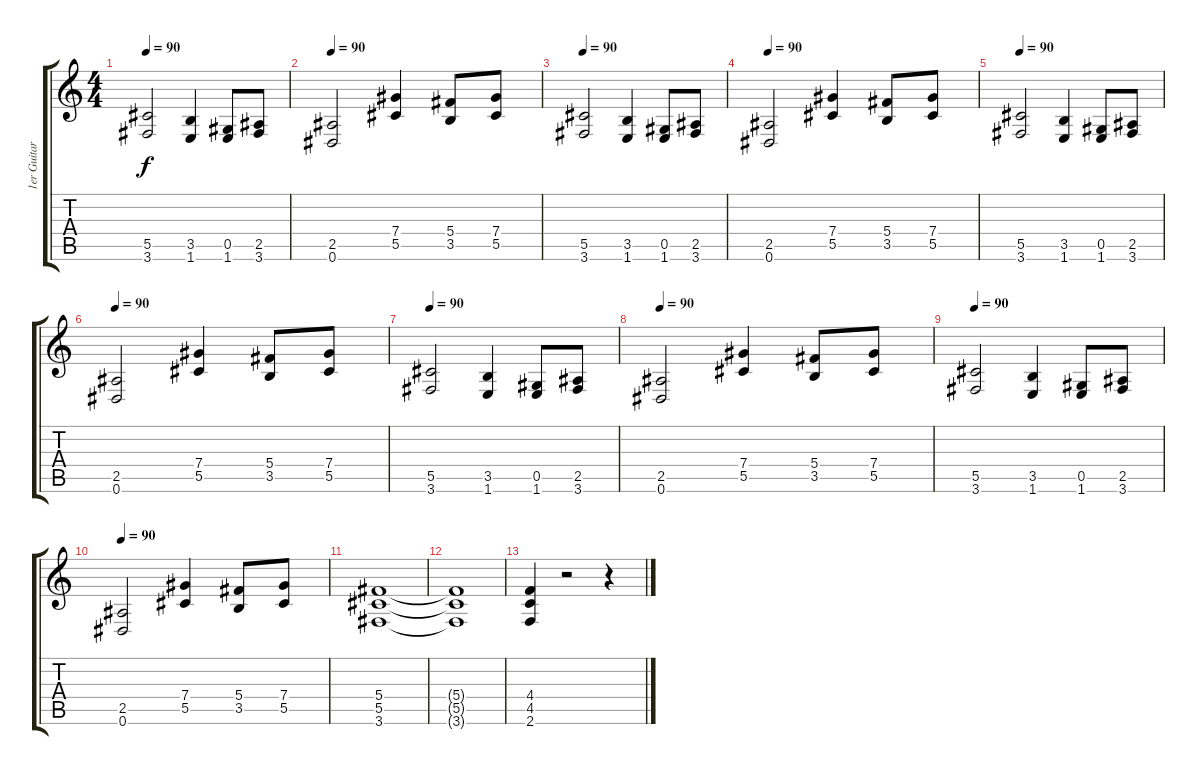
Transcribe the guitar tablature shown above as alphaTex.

\track ("1er Guitarra" "1er Guitar") {instrument overdrivenguitar}
\staff {score tabs}
\tuning (Eb4 Bb3 Gb3 Db3 Ab2 Eb2) {hide}
\ts (4 4)
\tempo 90
\clef g2
\ks c
(5.5 3.6).2{dy f} (3.5 1.6).4 (0.5 1.6).8 (2.5 3.6).8 |
\tempo 90
(2.5 0.6).2 (7.4 5.5).4 (5.4 3.5).8 (7.4 5.5).8 |
\tempo 90
(5.5 3.6).2 (3.5 1.6).4 (0.5 1.6).8 (2.5 3.6).8 |
\tempo 90
(2.5 0.6).2 (7.4 5.5).4 (5.4 3.5).8 (7.4 5.5).8 |
\tempo 90
(5.5 3.6).2 (3.5 1.6).4 (0.5 1.6).8 (2.5 3.6).8 |
\tempo 90
(2.5 0.6).2 (7.4 5.5).4 (5.4 3.5).8 (7.4 5.5).8 |
\tempo 90
(5.5 3.6).2 (3.5 1.6).4 (0.5 1.6).8 (2.5 3.6).8 |
\tempo 90
(2.5 0.6).2 (7.4 5.5).4 (5.4 3.5).8 (7.4 5.5).8 |
\tempo 90
(5.5 3.6).2 (3.5 1.6).4 (0.5 1.6).8 (2.5 3.6).8 |
\tempo 90
(2.5 0.6).2 (7.4 5.5).4 (5.4 3.5).8 (7.4 5.5).8 |
(5.4 5.5 3.6).1 |
(5.4{t} 5.5{t} 3.6{t}).1 |
(4.4 4.5 2.6).4 r.2 r.4
